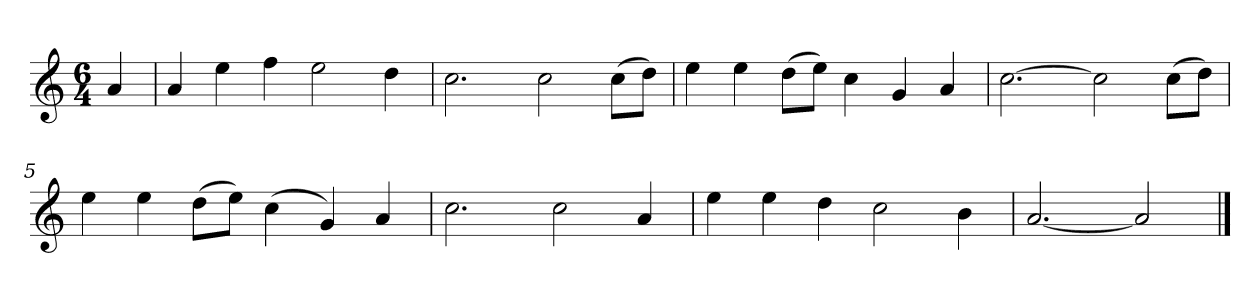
**kern
*part1
*staff1
*k[]
*M6/4
*MM120
=
4a
=1
4a
4ee
4ff
2ee
4dd
=2
2.cc
2cc
(8ccL
8ddJ)
=3
4ee
4ee
(8ddL
8eeJ)
4cc
4g
4a
=4
[2.cc
2cc]
(8ccL
8ddJ)
=5
4ee
4ee
(8ddL
8eeJ)
(4cc
4g)
4a
=6
2.cc
2cc
4a
=7
4ee
4ee
4dd
2cc
4b
=8
[2.a
2a]
==
*-
